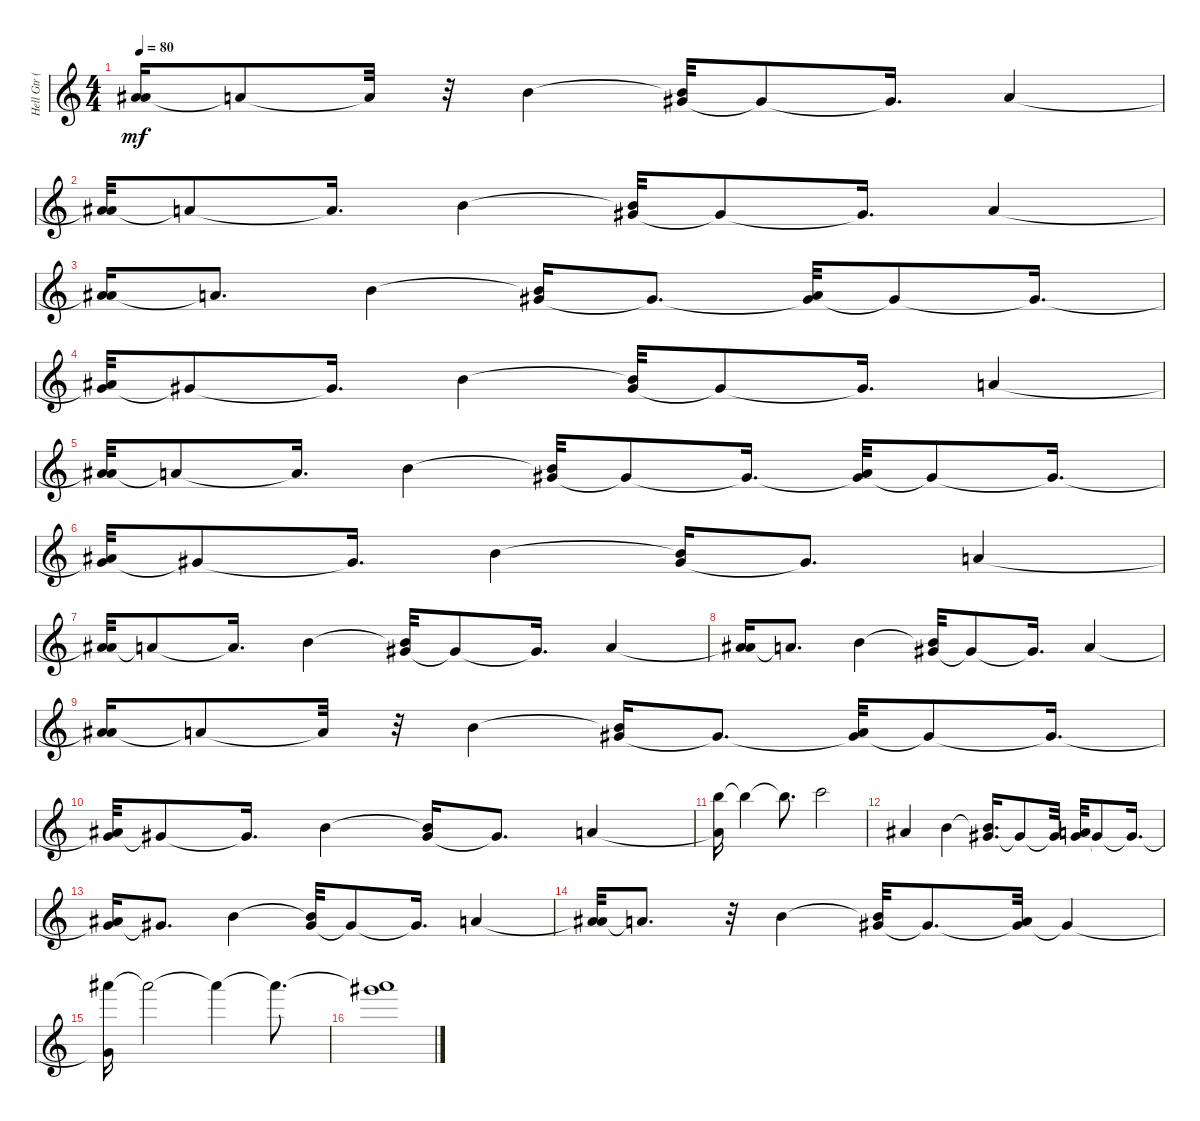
\track ("Hell Gtr (Staff 1)" "Hell Gtr (") {instrument overdrivenguitar}
\staff {score}
\tuning (E4 B3 G3 D3 A2 E2 B1) {hide}
\ts (4 4)
\tempo 80
\clef g2
\ks c
(2.3{t} 8.4).16{dy mf} 2.3{t}.8 2.3{t}.32 r.32 0.2.4 (0.2{t} 1.3).32 1.3{t}.8 1.3{t}.16{d} 2.3.4 |
(2.3{t} 8.4).32 2.3{t}.8 2.3{t}.16{d} 0.2.4 (0.2{t} 1.3).32 1.3{t}.8 1.3{t}.16{d} 2.3.4 |
(2.3{t} 8.4).16 2.3{t}.8{d} 0.2.4 (0.2{t} 1.3).16 1.3{t}.8{d} (1.3{t} 7.4).32 1.3{t}.8 1.3{t}.16{d} |
(1.3{t} 8.4).32 1.3{t}.8 1.3{t}.16{d} 0.2.4 (0.2{t} 1.3).32 1.3{t}.8 1.3{t}.16{d} 2.3.4 |
(2.3{t} 8.4).32 2.3{t}.8 2.3{t}.16{d} 0.2.4 (0.2{t} 1.3).32 1.3{t}.8 1.3{t}.16{d} (1.3{t} 7.4).32 1.3{t}.8 1.3{t}.16{d} |
(1.3{t} 8.4).32 1.3{t}.8 1.3{t}.16{d} 0.2.4 (0.2{t} 1.3).16 1.3{t}.8{d} 2.3.4 |
(2.3{t} 8.4).32 2.3{t}.8 2.3{t}.16{d} 0.2.4 (0.2{t} 1.3).32 1.3{t}.8 1.3{t}.16{d} 2.3.4 |
(2.3{t} 8.4).16 2.3{t}.8{d} 0.2.4 (0.2{t} 1.3).32 1.3{t}.8 1.3{t}.16{d} 2.3.4 |
(2.3{t} 8.4).16 2.3{t}.8 2.3{t}.32 r.32 0.2.4 (0.2{t} 1.3).16 1.3{t}.8{d} (1.3{t} 7.4).32 1.3{t}.8 1.3{t}.16{d} |
(1.3{t} 8.4).32 1.3{t}.8 1.3{t}.16{d} 0.2.4 (0.2{t} 1.3).16 1.3{t}.8{d} 2.3.4 |
(7.1 2.3{t}).16 7.1{t}.4 7.1{t}.8{d} 8.1.2 |
3.3.4 0.2.4 (0.2{t} 1.3).16{d} 1.3{t}.8 1.3{t}.32 (1.3{t} 7.4).32 1.3{t}.8 1.3{t}.16{d} |
(1.3{t} 8.4).16 1.3{t}.8{d} 0.2.4 (0.2{t} 1.3).32 1.3{t}.8 1.3{t}.16{d} 2.3.4 |
(2.3{t} 8.4).32 2.3{t}.8{d} r.32 0.2.4 (0.2{t} 1.3).32 1.3{t}.8{d} (1.3{t} 7.4).32 1.3{t}.4 |
(18.1 1.3{t}).16 18.1{t}.2 18.1{t}.4 18.1{t}.8{d} |
(18.1{t} 21.2).1
